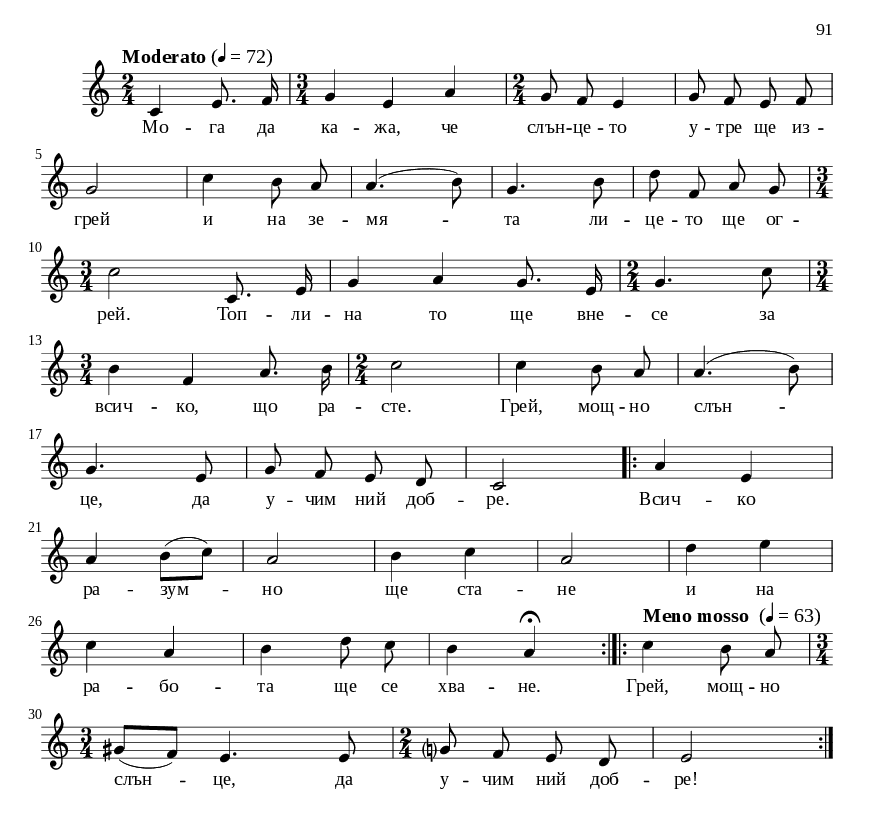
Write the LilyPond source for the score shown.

\version "2.24.4"

% include paper part and global functions
\include "include/globals.ily"

\bookpart {
  \label #'ref108
  \tocItem \markup "Мога да кажа"
  \include "include/bookpart-paper.ily"
  \paper {
      print-first-page-number = ##t
      bookpart-level-page-numbering = ##t
  print-page-number = ##t
      first-page-number = #91
}
\score {
    \include "include/score-layout.ily"


    \new Voice \relative c' {
      \clef treble
      \key c \major
      \time 2/4
      \tempoFunc "Moderato" 4 "72"

      \autoBeamOff
      c4 e8. f16 |\time 3/4  g4 e  a4 |\time 2/4  g8 f8 e4 |  g8 f e f | \break

      g2 | c4 b8 a8 | a4. (b8) | g4. b8 | d8 f, a g | \break


      \time 3/4 c2 c,8. e16 | g4 a g8. e16 | \time 2/4 g4. c8 | \break

      \time 3/4  b4  f4  a8.  b16 | \time 2/4  | c2 | c4  b8  a8 | a4. (  b8 ) \break |

      g4.  e8 |  g8  f8  e8  d8 | c2
      | \bar ".|:"  \key a \minor a'4  e4 \break |
      a4  b8 ( [  c8 ) ] | a2 | b4  c4 | a2 | d4  e4 \break |
      c4  a4 | b4  d8  c8 | b4  a4 ^\fermata


      \tempoFunc "Meno mosso " 4 "63"| \bar ":|.|:" c4  b8  a8 \break |

      \time 3/4  | gis8 ( [  f8 ) ]  e4.  e8 | \time 2/4  | g?8  f8  e8  d8 | e2
      \bar ":|."

    }

    \addlyrics {
      Мо -- га да ка -- жа,

      че слън -- це -- то у -- тре ще из -- грей

      и на зе -- мя -- та ли -- це -- то ще ог -- рей.

      Топ -- ли -- на то ще вне -- се

      за всич -- ко, що ра -- сте.

      Грей, мощ -- но слън -- це,

      да у -- чим ний доб -- ре.

      Всич -- ко ра  -- зум  -- но ще

      ста  -- не и на ра  -- бо  -- та ще

      се хва  -- не. Грей, мощ  -- но слън

      -- це, да у  -- чим ний доб  --
      ре!
    }

    \header {
      title = \titleFunc #'ref_desc_10 "Мога да кажа" "Moga da kaža"
    }

    \midi{}

  }



} % bookpart
